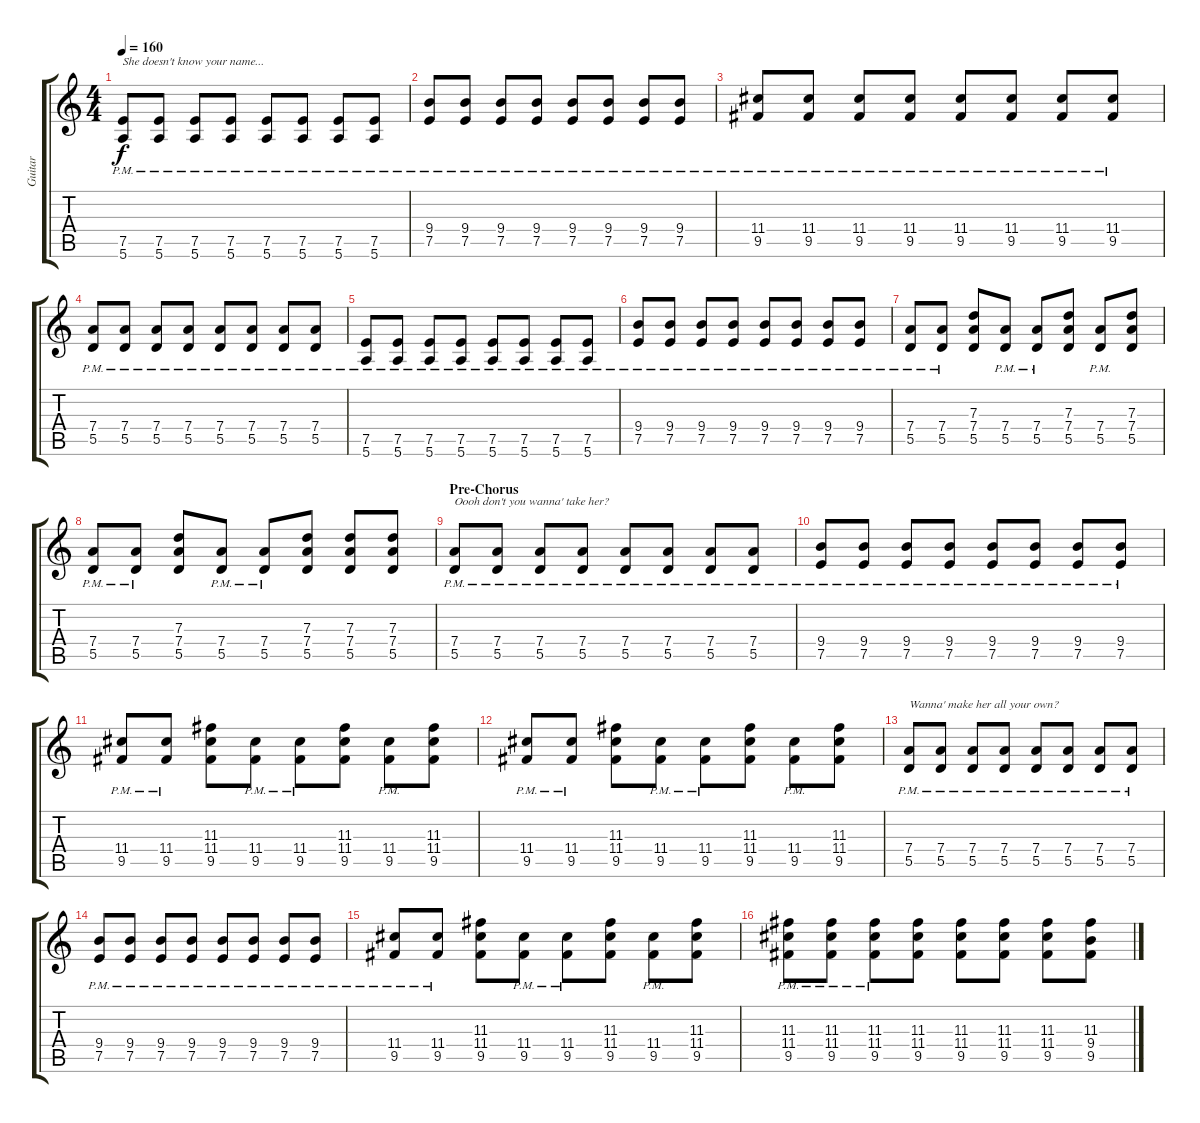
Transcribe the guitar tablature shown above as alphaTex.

\track ("Guitar" "Guitar") {instrument overdrivenguitar}
\staff {score tabs}
\tuning (E4 B3 G3 D3 A2 E2) {hide}
\ts (4 4)
\tempo 160
\clef g2
\ks c
(7.5 5.6{pm}).8{txt "She doesn't know your name..." dy f volume 8} (7.5 5.6{pm}).8 (7.5 5.6{pm}).8 (7.5 5.6{pm}).8 (7.5 5.6{pm}).8 (7.5 5.6{pm}).8 (7.5 5.6{pm}).8 (7.5 5.6{pm}).8 |
(9.4 7.5{pm}).8 (9.4 7.5{pm}).8 (9.4 7.5{pm}).8 (9.4 7.5{pm}).8 (9.4 7.5{pm}).8 (9.4 7.5{pm}).8 (9.4 7.5{pm}).8 (9.4 7.5{pm}).8 |
(11.4 9.5{pm}).8 (11.4 9.5{pm}).8 (11.4 9.5{pm}).8 (11.4 9.5{pm}).8 (11.4 9.5{pm}).8 (11.4 9.5{pm}).8 (11.4 9.5{pm}).8 (11.4 9.5{pm}).8 |
(7.4 5.5{pm}).8 (7.4 5.5{pm}).8 (7.4 5.5{pm}).8 (7.4 5.5{pm}).8 (7.4 5.5{pm}).8 (7.4 5.5{pm}).8 (7.4 5.5{pm}).8 (7.4 5.5{pm}).8 |
(7.5 5.6{pm}).8 (7.5 5.6{pm}).8 (7.5 5.6{pm}).8 (7.5 5.6{pm}).8 (7.5 5.6{pm}).8 (7.5 5.6{pm}).8 (7.5 5.6{pm}).8 (7.5 5.6{pm}).8 |
(9.4 7.5{pm}).8 (9.4 7.5{pm}).8 (9.4 7.5{pm}).8 (9.4 7.5{pm}).8 (9.4 7.5{pm}).8 (9.4 7.5{pm}).8 (9.4 7.5{pm}).8 (9.4 7.5{pm}).8 |
(7.4 5.5{pm}).8{volume 10} (7.4 5.5{pm}).8 (7.3 7.4 5.5).8 (7.4 5.5{pm}).8 (7.4 5.5{pm}).8 (7.3 7.4 5.5).8 (7.4 5.5{pm}).8 (7.3 7.4 5.5).8 |
(7.4 5.5{pm}).8 (7.4 5.5{pm}).8 (7.3 7.4 5.5).8 (7.4 5.5{pm}).8 (7.4 5.5{pm}).8 (7.3 7.4 5.5).8 (7.3 7.4 5.5).8 (7.3 7.4 5.5).8 |
\section ("" "Pre-Chorus")
(7.4 5.5{pm}).8{txt "Oooh don't you wanna' take her?" volume 8} (7.4 5.5{pm}).8 (7.4 5.5{pm}).8 (7.4 5.5{pm}).8 (7.4 5.5{pm}).8 (7.4 5.5{pm}).8 (7.4 5.5{pm}).8 (7.4 5.5{pm}).8 |
(9.4 7.5{pm}).8 (9.4 7.5{pm}).8 (9.4 7.5{pm}).8 (9.4 7.5{pm}).8 (9.4 7.5{pm}).8 (9.4 7.5{pm}).8 (9.4 7.5{pm}).8 (9.4 7.5{pm}).8 |
(11.4 9.5{pm}).8{volume 10} (11.4 9.5{pm}).8 (11.3 11.4 9.5).8 (11.4 9.5{pm}).8 (11.4 9.5{pm}).8 (11.3 11.4 9.5).8 (11.4 9.5{pm}).8 (11.3 11.4 9.5).8 |
(11.4 9.5{pm}).8 (11.4 9.5{pm}).8 (11.3 11.4 9.5).8 (11.4 9.5{pm}).8 (11.4 9.5{pm}).8 (11.3 11.4 9.5).8 (11.4 9.5{pm}).8 (11.3 11.4 9.5).8 |
(7.4 5.5{pm}).8{txt "Wanna' make her all your own?" volume 8} (7.4 5.5{pm}).8 (7.4 5.5{pm}).8 (7.4 5.5{pm}).8 (7.4 5.5{pm}).8 (7.4 5.5{pm}).8 (7.4 5.5{pm}).8 (7.4 5.5{pm}).8 |
(9.4 7.5{pm}).8 (9.4 7.5{pm}).8 (9.4 7.5{pm}).8 (9.4 7.5{pm}).8 (9.4 7.5{pm}).8 (9.4 7.5{pm}).8 (9.4 7.5{pm}).8 (9.4 7.5{pm}).8 |
(11.4 9.5{pm}).8{volume 10} (11.4 9.5{pm}).8 (11.3 11.4 9.5).8 (11.4 9.5{pm}).8 (11.4 9.5{pm}).8 (11.3 11.4 9.5).8 (11.4 9.5{pm}).8 (11.3 11.4 9.5).8 |
(11.3 11.4 9.5{pm}).8{volume 12} (11.3 11.4 9.5{pm}).8 (11.3 11.4 9.5{pm}).8 (11.3 11.4 9.5).8 (11.3 11.4 9.5).8 (11.3 11.4 9.5).8 (11.3 11.4 9.5).8 (11.3 9.4 9.5).8
